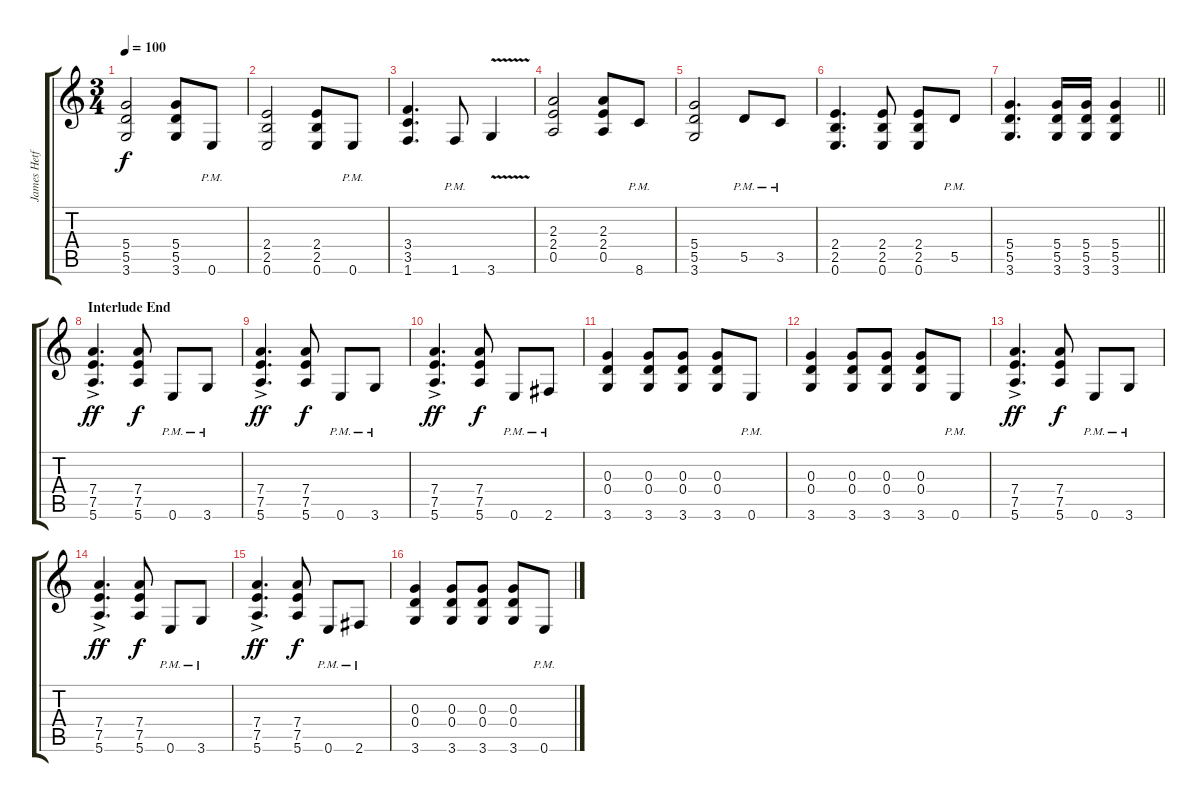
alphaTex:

\track ("James Hetfield" "James Hetf") {instrument distortionguitar}
\staff {score tabs}
\tuning (E4 B3 G3 D3 A2 E2) {hide}
\ts (3 4)
\tempo 100
\clef g2
\ks c
(5.4 5.5 3.6).2{dy f} (5.4 5.5 3.6).8 0.6{pm}.8 |
(2.4 2.5 0.6).2 (2.4 2.5 0.6).8 0.6{pm}.8 |
(3.4 3.5 1.6).4{d} 1.6{pm}.8 3.6{v}.4 |
(2.3 2.4 0.5).2 (2.3 2.4 0.5).8 8.6{pm}.8 |
(5.4 5.5 3.6).2 5.5{pm}.8 3.5{pm}.8 |
(2.4 2.5 0.6).4{d} (2.4 2.5 0.6).8 (2.4 2.5 0.6).8 5.5{pm}.8 |
\barLineRight lightlight
(5.4 5.5 3.6).4{d} (5.4 5.5 3.6).16 (5.4 5.5 3.6).16 (5.4 5.5 3.6).4 |
\section ("" "Interlude End")
(7.4{ac} 7.5{ac} 5.6{ac}).4{d dy ff} (7.4 7.5 5.6).8{dy f} 0.6{pm}.8 3.6{pm}.8 |
(7.4{ac} 7.5{ac} 5.6{ac}).4{d dy ff} (7.4 7.5 5.6).8{dy f} 0.6{pm}.8 3.6{pm}.8 |
(7.4{ac} 7.5{ac} 5.6{ac}).4{d dy ff} (7.4 7.5 5.6).8{dy f} 0.6{pm}.8 2.6{pm}.8 |
(0.3 0.4 3.6).4 (0.3 0.4 3.6).8 (0.3 0.4 3.6).8 (0.3 0.4 3.6).8 0.6{pm}.8 |
(0.3 0.4 3.6).4 (0.3 0.4 3.6).8 (0.3 0.4 3.6).8 (0.3 0.4 3.6).8 0.6{pm}.8 |
(7.4{ac} 7.5{ac} 5.6{ac}).4{d dy ff} (7.4 7.5 5.6).8{dy f} 0.6{pm}.8 3.6{pm}.8 |
(7.4{ac} 7.5{ac} 5.6{ac}).4{d dy ff} (7.4 7.5 5.6).8{dy f} 0.6{pm}.8 3.6{pm}.8 |
(7.4{ac} 7.5{ac} 5.6{ac}).4{d dy ff} (7.4 7.5 5.6).8{dy f} 0.6{pm}.8 2.6{pm}.8 |
(0.3 0.4 3.6).4 (0.3 0.4 3.6).8 (0.3 0.4 3.6).8 (0.3 0.4 3.6).8 0.6{pm}.8
